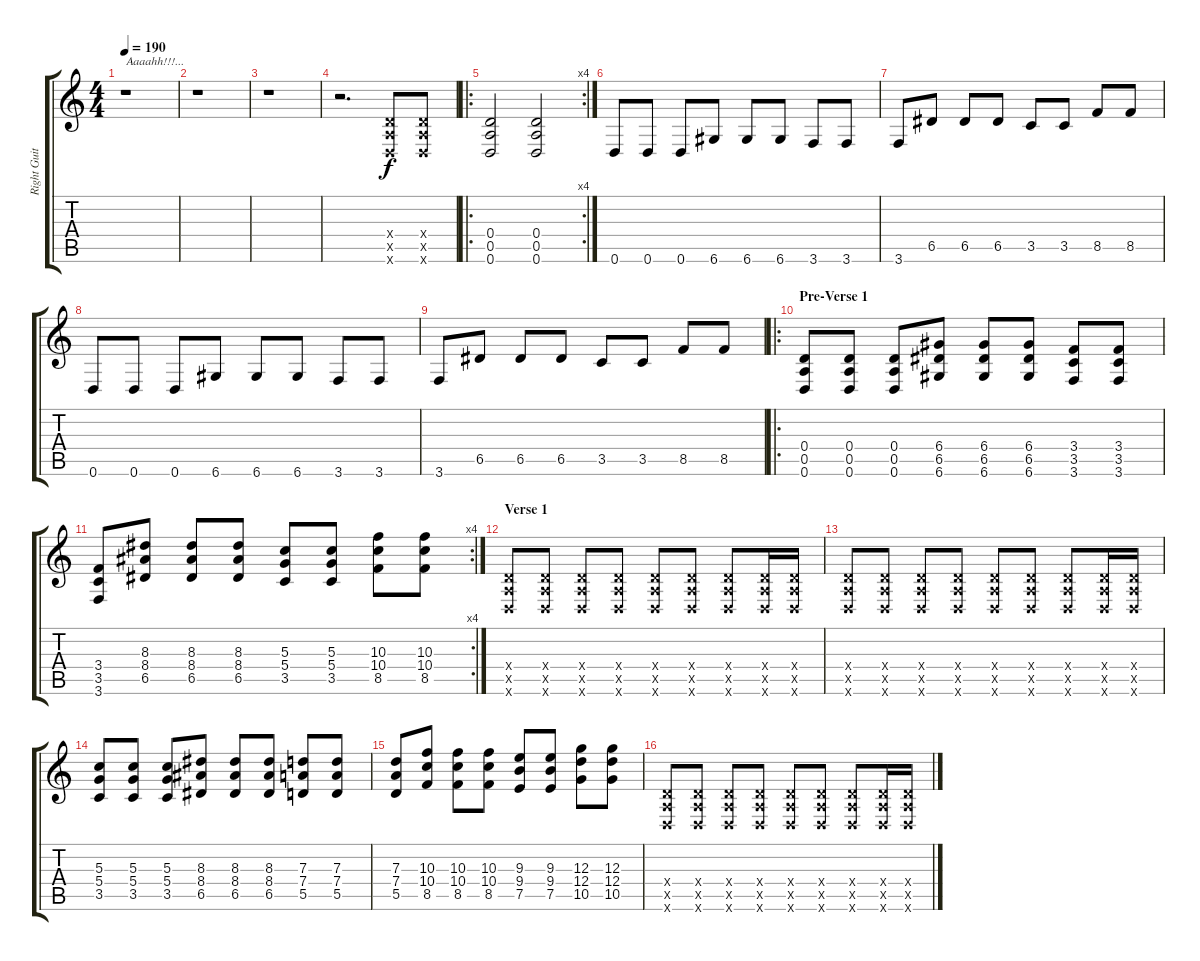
\track ("Right Guitar" "Right Guit") {instrument overdrivenguitar}
\staff {score tabs}
\tuning (E4 B3 G3 D3 A2 D2) {hide}
\ts (4 4)
\tempo 190
\clef g2
\ks c
r.1{txt "Aaaahh!!!..." dy f instrument overdrivenguitar} |
r.1 |
r.1 |
r.2{d} (0.4{x} 0.5{x} 0.6{x}).8 (0.4{x} 0.5{x} 0.6{x}).8 |
\ro
\rc 4
(0.4 0.5 0.6).2 (0.4 0.5 0.6).2 |
0.6.8 0.6.8 0.6.8 6.6.8 6.6.8 6.6.8 3.6.8 3.6.8 |
3.6.8 6.5.8 6.5.8 6.5.8 3.5.8 3.5.8 8.5.8 8.5.8 |
0.6.8 0.6.8 0.6.8 6.6.8 6.6.8 6.6.8 3.6.8 3.6.8 |
3.6.8 6.5.8 6.5.8 6.5.8 3.5.8 3.5.8 8.5.8 8.5.8 |
\ro
\section ("" "Pre-Verse 1")
(0.4 0.5 0.6).8 (0.4 0.5 0.6).8 (0.4 0.5 0.6).8 (6.4 6.5 6.6).8 (6.4 6.5 6.6).8 (6.4 6.5 6.6).8 (3.4 3.5 3.6).8 (3.4 3.5 3.6).8 |
\rc 4
(3.4 3.5 3.6).8 (8.3 8.4 6.5).8 (8.3 8.4 6.5).8 (8.3 8.4 6.5).8 (5.3 5.4 3.5).8 (5.3 5.4 3.5).8 (10.3 10.4 8.5).8 (10.3 10.4 8.5).8 |
\section ("" "Verse 1")
(0.4{x} 0.5{x} 0.6{x}).8 (0.4{x} 0.5{x} 0.6{x}).8 (0.4{x} 0.5{x} 0.6{x}).8 (0.4{x} 0.5{x} 0.6{x}).8 (0.4{x} 0.5{x} 0.6{x}).8 (0.4{x} 0.5{x} 0.6{x}).8 (0.4{x} 0.5{x} 0.6{x}).8 (0.4{x} 0.5{x} 0.6{x}).16 (0.4{x} 0.5{x} 0.6{x}).16 |
(0.4{x} 0.5{x} 0.6{x}).8 (0.4{x} 0.5{x} 0.6{x}).8 (0.4{x} 0.5{x} 0.6{x}).8 (0.4{x} 0.5{x} 0.6{x}).8 (0.4{x} 0.5{x} 0.6{x}).8 (0.4{x} 0.5{x} 0.6{x}).8 (0.4{x} 0.5{x} 0.6{x}).8 (0.4{x} 0.5{x} 0.6{x}).16 (0.4{x} 0.5{x} 0.6{x}).16 |
(5.3 5.4 3.5).8 (5.3 5.4 3.5).8 (5.3 5.4 3.5).8 (8.3 8.4 6.5).8 (8.3 8.4 6.5).8 (8.3 8.4 6.5).8 (7.3 7.4 5.5).8 (7.3 7.4 5.5).8 |
(7.3 7.4 5.5).8 (10.3 10.4 8.5).8 (10.3 10.4 8.5).8 (10.3 10.4 8.5).8 (9.3 9.4 7.5).8 (9.3 9.4 7.5).8 (12.3 12.4 10.5).8 (12.3 12.4 10.5).8 |
(0.4{x} 0.5{x} 0.6{x}).8 (0.4{x} 0.5{x} 0.6{x}).8 (0.4{x} 0.5{x} 0.6{x}).8 (0.4{x} 0.5{x} 0.6{x}).8 (0.4{x} 0.5{x} 0.6{x}).8 (0.4{x} 0.5{x} 0.6{x}).8 (0.4{x} 0.5{x} 0.6{x}).8 (0.4{x} 0.5{x} 0.6{x}).16 (0.4{x} 0.5{x} 0.6{x}).16
